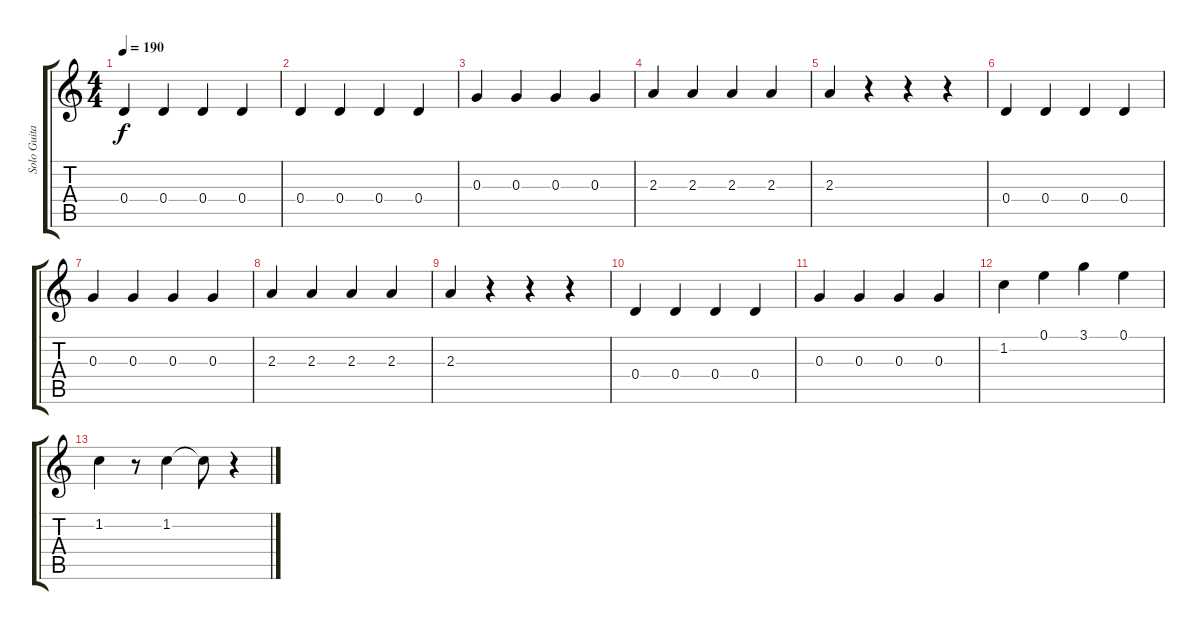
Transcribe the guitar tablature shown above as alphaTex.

\track ("Solo Guitar" "Solo Guita") {instrument electricguitarjazz}
\staff {score tabs}
\tuning (E4 B3 G3 D3 A2 E2) {hide}
\ts (4 4)
\tempo 190
\clef g2
\ks c
0.4.4{dy f} 0.4.4 0.4.4 0.4.4 |
0.4.4 0.4.4 0.4.4 0.4.4 |
0.3.4 0.3.4 0.3.4 0.3.4 |
2.3.4 2.3.4 2.3.4 2.3.4 |
2.3.4 r.4 r.4 r.4 |
0.4.4 0.4.4 0.4.4 0.4.4 |
0.3.4 0.3.4 0.3.4 0.3.4 |
2.3.4 2.3.4 2.3.4 2.3.4 |
2.3.4 r.4 r.4 r.4 |
0.4.4 0.4.4 0.4.4 0.4.4 |
0.3.4 0.3.4 0.3.4 0.3.4 |
1.2.4 0.1.4 3.1.4 0.1.4 |
1.2.4 r.8 1.2.4 1.2{t}.8 r.4
